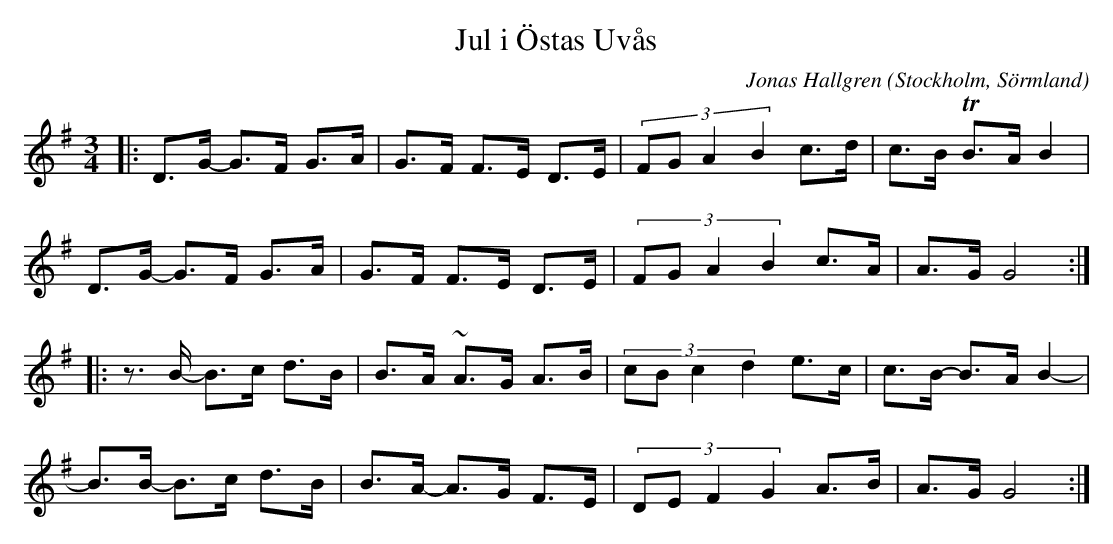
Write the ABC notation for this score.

X:1
T:Jul i Östas Uvås
C:Jonas Hallgren
O:Stockholm, Sörmland
M:3/4
L:1/16
K:G
|: D3G- G3F G3A | G3F F3E D3E | (3:2:4 F2G2A4B4 c3d| c3B TB3A B4 |
   D3G- G3F G3A | G3F F3E D3E | (3:2:4 F2G2A4B4 c3A| A3G G8 :|
|: z3B- B3c d3B | B3A ~A3G A3B | (3:2:4 c2B2c4d4 e3c | c3B- B3A B4- |
   B3B- B3c d3B | B3A- A3G F3E | (3:2:4 D2E2F4G4 A3B | A3G G8 :|
